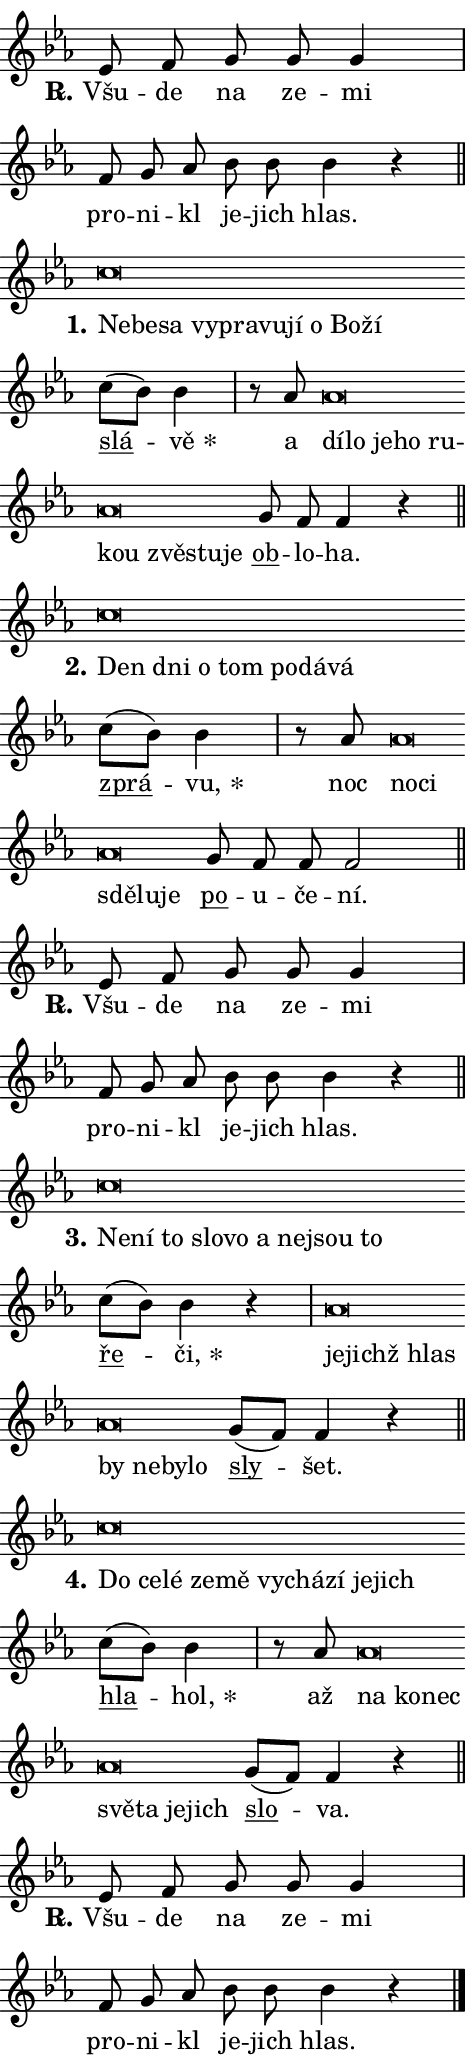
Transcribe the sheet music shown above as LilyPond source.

\version "2.24.0"
\header { tagline = "" }
\paper {
  indent = 0\cm
  top-margin = 0\cm
  right-margin = 0.13\cm % to fit lyric hyphens
  bottom-margin = 0\cm
  left-margin = 0\cm
  paper-width = 8\cm
  page-breaking = #ly:one-page-breaking
  system-system-spacing.basic-distance = #11
  score-system-spacing.basic-distance = #11
  ragged-last = ##f
}


%% Author: Thomas Morley
%% https://lists.gnu.org/archive/html/lilypond-user/2020-05/msg00002.html
#(define (line-position grob)
"Returns position of @var[grob} in current system:
   @code{'start}, if at first time-step
   @code{'end}, if at last time-step
   @code{'middle} otherwise
"
  (let* ((col (ly:item-get-column grob))
         (ln (ly:grob-object col 'left-neighbor))
         (rn (ly:grob-object col 'right-neighbor))
         (col-to-check-left (if (ly:grob? ln) ln col))
         (col-to-check-right (if (ly:grob? rn) rn col))
         (break-dir-left
           (and
             (ly:grob-property col-to-check-left 'non-musical #f)
             (ly:item-break-dir col-to-check-left)))
         (break-dir-right
           (and
             (ly:grob-property col-to-check-right 'non-musical #f)
             (ly:item-break-dir col-to-check-right))))
        (cond ((eqv? 1 break-dir-left) 'start)
              ((eqv? -1 break-dir-right) 'end)
              (else 'middle))))

#(define (tranparent-at-line-position vctor)
  (lambda (grob)
  "Relying on @code{line-position} select the relevant enry from @var{vctor}.
Used to determine transparency,"
    (case (line-position grob)
      ((end) (not (vector-ref vctor 0)))
      ((middle) (not (vector-ref vctor 1)))
      ((start) (not (vector-ref vctor 2))))))

noteHeadBreakVisibility =
#(define-music-function (break-visibility)(vector?)
"Makes @code{NoteHead}s transparent relying on @var{break-visibility}"
#{
  \override NoteHead.transparent =
    #(tranparent-at-line-position break-visibility)
#})

#(define delete-ledgers-for-transparent-note-heads
  (lambda (grob)
    "Reads whether a @code{NoteHead} is transparent.
If so this @code{NoteHead} is removed from @code{'note-heads} from
@var{grob}, which is supposed to be @code{LedgerLineSpanner}.
As a result ledgers are not printed for this @code{NoteHead}"
    (let* ((nhds-array (ly:grob-object grob 'note-heads))
           (nhds-list
             (if (ly:grob-array? nhds-array)
                 (ly:grob-array->list nhds-array)
                 '()))
           ;; Relies on the transparent-property being done before
           ;; Staff.LedgerLineSpanner.after-line-breaking is executed.
           ;; This is fragile ...
           (to-keep
             (remove
               (lambda (nhd)
                 (ly:grob-property nhd 'transparent #f))
               nhds-list)))
      ;; TODO find a better method to iterate over grob-arrays, similiar
      ;; to filter/remove etc for lists
      ;; For now rebuilt from scratch
      (set! (ly:grob-object grob 'note-heads)  '())
      (for-each
        (lambda (nhd)
          (ly:pointer-group-interface::add-grob grob 'note-heads nhd))
        to-keep))))

squashNotes = {
  \override NoteHead.X-extent = #'(-0.2 . 0.2)
  \override NoteHead.Y-extent = #'(-0.75 . 0)
  \override NoteHead.stencil =
    #(lambda (grob)
       (let ((pos (ly:grob-property grob 'staff-position)))
         (begin
           (if (< pos -7) (display "ERROR: Lower brevis then expected\n") (display ""))
           (if (<= pos -6) ly:text-interface::print ly:note-head::print))))
}
unSquashNotes = {
  \revert NoteHead.X-extent
  \revert NoteHead.Y-extent
  \revert NoteHead.stencil
}

hideNotes = \noteHeadBreakVisibility #begin-of-line-visible
unHideNotes = \noteHeadBreakVisibility #all-visible

% work-around for resetting accidentals
% https://lilypond.org/doc/v2.23/Documentation/notation/displaying-rhythms#unmetered-music
cadenzaMeasure = {
  \cadenzaOff
  \partial 1024 s1024
  \cadenzaOn
}

#(define-markup-command (accent layout props text) (markup?)
  "Underline accented syllable"
  (interpret-markup layout props
    #{\markup \override #'(offset . 4.3) \underline { #text }#}))

responsum = \markup \concat {
  "R" \hspace #-1.05 \path #0.1 #'((moveto 0 0.07) (lineto 0.9 0.8)) \hspace #0.05 "."
}

spaceSize = #0.6828661417322834 % exact space size for TeX Gyre Schola

\layout {
  \context {
    \Staff
    \remove "Time_signature_engraver"
    \override LedgerLineSpanner.after-line-breaking = #delete-ledgers-for-transparent-note-heads
  }
  \context {
    \Lyrics {
      \override LyricSpace.minimum-distance = \spaceSize
      \override LyricText.font-name = #"TeX Gyre Schola"
      \override LyricText.font-size = 1
      \override StanzaNumber.font-name = #"TeX Gyre Schola Bold"
      \override StanzaNumber.font-size = 1
    }
  }
  \context {
    \Score 
    \override NoteHead.text =
      #(lambda (grob) 
        (let ((pos (ly:grob-property grob 'staff-position)))
          #{\markup {
            \combine
              \halign #-0.55 \raise #(if (= pos -6) 0 0.5) \override #'(thickness . 2) \draw-line #'(3.2 . 0)
              \musicglyph "noteheads.sM1"
          }#}))
  }
}

% magnetic-lyrics.ily
%
%   written by
%     Jean Abou Samra <jean@abou-samra.fr>
%     Werner Lemberg <wl@gnu.org>
%
%   adapted by
%     Jiri Hon <jiri.hon@gmail.com>
%
% Version 2022-Apr-15

% https://www.mail-archive.com/lilypond-user@gnu.org/msg149350.html

#(define (Left_hyphen_pointer_engraver context)
   "Collect syllable-hyphen-syllable occurrences in lyrics and store
them in properties.  This engraver only looks to the left.  For
example, if the lyrics input is @code{foo -- bar}, it does the
following.

@itemize @bullet
@item
Set the @code{text} property of the @code{LyricHyphen} grob between
@q{foo} and @q{bar} to @code{foo}.

@item
Set the @code{left-hyphen} property of the @code{LyricText} grob with
text @q{foo} to the @code{LyricHyphen} grob between @q{foo} and
@q{bar}.
@end itemize

Use this auxiliary engraver in combination with the
@code{lyric-@/text::@/apply-@/magnetic-@/offset!} hook."
   (let ((hyphen #f)
         (text #f))
     (make-engraver
      (acknowledgers
       ((lyric-syllable-interface engraver grob source-engraver)
        (set! text grob)))
      (end-acknowledgers
       ((lyric-hyphen-interface engraver grob source-engraver)
        ;(when (not (grob::has-interface grob 'lyric-space-interface))
          (set! hyphen grob)));)
      ((stop-translation-timestep engraver)
       (when (and text hyphen)
         (ly:grob-set-object! text 'left-hyphen hyphen))
       (set! text #f)
       (set! hyphen #f)))))

#(define (lyric-text::apply-magnetic-offset! grob)
   "If the space between two syllables is less than the value in
property @code{LyricText@/.details@/.squash-threshold}, move the right
syllable to the left so that it gets concatenated with the left
syllable.

Use this function as a hook for
@code{LyricText@/.after-@/line-@/breaking} if the
@code{Left_@/hyphen_@/pointer_@/engraver} is active."
   (let ((hyphen (ly:grob-object grob 'left-hyphen #f)))
     (when hyphen
       (let ((left-text (ly:spanner-bound hyphen LEFT)))
         (when (grob::has-interface left-text 'lyric-syllable-interface)
           (let* ((common (ly:grob-common-refpoint grob left-text X))
                  (this-x-ext (ly:grob-extent grob common X))
                  (left-x-ext
                   (begin
                     ;; Trigger magnetism for left-text.
                     (ly:grob-property left-text 'after-line-breaking)
                     (ly:grob-extent left-text common X)))
                  ;; `delta` is the gap width between two syllables.
                  (delta (- (interval-start this-x-ext)
                            (interval-end left-x-ext)))
                  (details (ly:grob-property grob 'details))
                  (threshold (assoc-get 'squash-threshold details 0.2)))
             (when (< delta threshold)
               (let* (;; We have to manipulate the input text so that
                      ;; ligatures crossing syllable boundaries are not
                      ;; disabled.  For languages based on the Latin
                      ;; script this is essentially a beautification.
                      ;; However, for non-Western scripts it can be a
                      ;; necessity.
                      (lt (ly:grob-property left-text 'text))
                      (rt (ly:grob-property grob 'text))
                      (is-space (grob::has-interface hyphen 'lyric-space-interface))
                      (space (if is-space " " ""))
                      (extra-delta (if is-space spaceSize 0))
                      ;; Append new syllable.
                      (ltrt-space (if (and (string? lt) (string? rt))
                                (string-append lt space rt)
                                (make-concat-markup (list lt space rt))))
                      ;; Right-align `ltrt` to the right side.
                      (ltrt-space-markup (grob-interpret-markup
                               grob
                               (make-translate-markup
                                (cons (interval-length this-x-ext) 0)
                                (make-right-align-markup ltrt-space)))))
                 (begin
                   ;; Don't print `left-text`.
                   (ly:grob-set-property! left-text 'stencil #f)
                   ;; Set text and stencil (which holds all collected
                   ;; syllables so far) and shift it to the left.
                   (ly:grob-set-property! grob 'text ltrt-space)
                   (ly:grob-set-property! grob 'stencil ltrt-space-markup)
                   (ly:grob-translate-axis! grob (- (- delta extra-delta)) X))))))))))


#(define (lyric-hyphen::displace-bounds-first grob)
   ;; Make very sure this callback isn't triggered too early.
   (let ((left (ly:spanner-bound grob LEFT))
         (right (ly:spanner-bound grob RIGHT)))
     (ly:grob-property left 'after-line-breaking)
     (ly:grob-property right 'after-line-breaking)
     (ly:lyric-hyphen::print grob)))

squashThreshold = #0.4

\layout {
  \context {
    \Lyrics
    \consists #Left_hyphen_pointer_engraver
    \override LyricText.after-line-breaking =
      #lyric-text::apply-magnetic-offset!
    \override LyricHyphen.stencil = #lyric-hyphen::displace-bounds-first
    \override LyricText.details.squash-threshold = \squashThreshold
    \override LyricHyphen.minimum-distance = 0
    \override LyricHyphen.minimum-length = \squashThreshold
  }
}

squashText = \override LyricText.details.squash-threshold = 9999
unSquashText = \override LyricText.details.squash-threshold = \squashThreshold

leftText = \override LyricText.self-alignment-X = #LEFT
unLeftText = \revert LyricText.self-alignment-X

starOffset = #(lambda (grob) 
                (let ((x_offset (ly:self-alignment-interface::aligned-on-x-parent grob)))
                  (if (= x_offset 0) 0 (+ x_offset 1.2))))

star = #(define-music-function (syllable)(string?)
"Append star separator at the end of a syllable"
#{
  \once \override LyricText.X-offset = #starOffset
  \lyricmode { \markup {
    #syllable
    \override #'((font-name . "TeX Gyre Schola Bold")) \hspace #0.2 \lower #0.65 \larger "*"
  } }
#})

starAccent = #(define-music-function (syllable)(string?)
"Append star separator at the end of a syllable and make accent"
#{
  \once \override LyricText.X-offset = #starOffset
  \lyricmode { \markup {
    \accent #syllable
    \override #'((font-name . "TeX Gyre Schola Bold")) \hspace #0.2 \lower #0.65 \larger "*"
  } }
#})

breath = #(define-music-function (syllable)(string?)
"Append breathing indicator at the end of a syllable"
#{
  \lyricmode { \markup { #syllable "+" } }
#})

optionalBreath = #(define-music-function (syllable)(string?)
"Append optional breathing indicator at the end of a syllable"
#{
  \lyricmode { \markup { #syllable "(+)" } }
#})


\score {
    <<
        \new Voice = "melody" { \cadenzaOn \key es \major \relative { es'8 f g g g4 \cadenzaMeasure \bar "|" f8 g as bes bes bes4 r \cadenzaMeasure \bar "||" \break } }
        \new Lyrics \lyricsto "melody" { \lyricmode { \set stanza = \responsum
Všu -- de na ze -- mi pro -- ni -- kl je -- jich hlas. } }
    >>
    \layout {}
}

\score {
    <<
        \new Voice = "melody" { \cadenzaOn \key es \major \relative { \squashNotes c''\breve*1/16 \hideNotes \breve*1/16 \bar "" \breve*1/16 \bar "" \breve*1/16 \bar "" \breve*1/16 \bar "" \breve*1/16 \bar "" \breve*1/16 \bar "" \breve*1/16 \bar "" \breve*1/16 \breve*1/16 \bar "" \unHideNotes \unSquashNotes \bar "" c8[( bes)] bes4 \cadenzaMeasure \bar "|" r8 as8 \squashNotes as\breve*1/16 \hideNotes \breve*1/16 \bar "" \breve*1/16 \bar "" \breve*1/16 \bar "" \breve*1/16 \bar "" \breve*1/16 \bar "" \breve*1/16 \bar "" \breve*1/16 \breve*1/16 \bar "" \unHideNotes \unSquashNotes \bar "" g8 f f4 r \cadenzaMeasure \bar "||" \break } }
        \new Lyrics \lyricsto "melody" { \lyricmode { \set stanza = "1."
\leftText Ne -- \squashText be -- sa vy -- pra -- vu -- jí o Bo -- ží \unLeftText \unSquashText \markup \accent slá -- \star vě a \leftText dí -- \squashText lo je -- ho ru -- kou zvě -- stu -- je \unLeftText \unSquashText \markup \accent ob -- lo -- ha. } }
    >>
    \layout {}
}

\score {
    <<
        \new Voice = "melody" { \cadenzaOn \key es \major \relative { \squashNotes c''\breve*1/16 \hideNotes \breve*1/16 \bar "" \breve*1/16 \bar "" \breve*1/16 \bar "" \breve*1/16 \bar "" \breve*1/16 \breve*1/16 \bar "" \unHideNotes \unSquashNotes \bar "" c8[( bes)] bes4 \cadenzaMeasure \bar "|" r8 as8 \squashNotes as\breve*1/16 \hideNotes \breve*1/16 \bar "" \breve*1/16 \bar "" \breve*1/16 \breve*1/16 \bar "" \unHideNotes \unSquashNotes \bar "" g8 f f f2 \cadenzaMeasure \bar "||" \break } }
        \new Lyrics \lyricsto "melody" { \lyricmode { \set stanza = "2."
\leftText Den \squashText dni o tom po -- dá -- vá \unLeftText \unSquashText \markup \accent zprá -- \star vu, noc \leftText no -- \squashText ci sdě -- lu -- je \unLeftText \unSquashText \markup \accent po -- u -- če -- ní. } }
    >>
    \layout {}
}

\score {
    <<
        \new Voice = "melody" { \cadenzaOn \key es \major \relative { es'8 f g g g4 \cadenzaMeasure \bar "|" f8 g as bes bes bes4 r \cadenzaMeasure \bar "||" \break } }
        \new Lyrics \lyricsto "melody" { \lyricmode { \set stanza = \responsum
Všu -- de na ze -- mi pro -- ni -- kl je -- jich hlas. } }
    >>
    \layout {}
}

\score {
    <<
        \new Voice = "melody" { \cadenzaOn \key es \major \relative { \squashNotes c''\breve*1/16 \hideNotes \breve*1/16 \bar "" \breve*1/16 \bar "" \breve*1/16 \bar "" \breve*1/16 \bar "" \breve*1/16 \bar "" \breve*1/16 \bar "" \breve*1/16 \breve*1/16 \bar "" \unHideNotes \unSquashNotes \bar "" c8[( bes)] bes4 r \cadenzaMeasure \bar "|" \squashNotes as\breve*1/16 \hideNotes \breve*1/16 \bar "" \breve*1/16 \bar "" \breve*1/16 \bar "" \breve*1/16 \bar "" \breve*1/16 \breve*1/16 \bar "" \unHideNotes \unSquashNotes \bar "" g8[( f)] f4 r \cadenzaMeasure \bar "||" \break } }
        \new Lyrics \lyricsto "melody" { \lyricmode { \set stanza = "3."
\leftText Ne -- \squashText ní to slo -- vo a nej -- sou to \unLeftText \unSquashText \markup \accent ře -- \star či, \leftText je -- \squashText jichž hlas by ne -- by -- lo \unLeftText \unSquashText \markup \accent sly -- šet. } }
    >>
    \layout {}
}

\score {
    <<
        \new Voice = "melody" { \cadenzaOn \key es \major \relative { \squashNotes c''\breve*1/16 \hideNotes \breve*1/16 \bar "" \breve*1/16 \bar "" \breve*1/16 \bar "" \breve*1/16 \bar "" \breve*1/16 \bar "" \breve*1/16 \bar "" \breve*1/16 \bar "" \breve*1/16 \breve*1/16 \bar "" \unHideNotes \unSquashNotes \bar "" c8[( bes)] bes4 \cadenzaMeasure \bar "|" r8 as \squashNotes as\breve*1/16 \hideNotes \breve*1/16 \bar "" \breve*1/16 \bar "" \breve*1/16 \bar "" \breve*1/16 \bar "" \breve*1/16 \breve*1/16 \bar "" \unHideNotes \unSquashNotes \bar "" g8[( f)] f4 r \cadenzaMeasure \bar "||" \break } }
        \new Lyrics \lyricsto "melody" { \lyricmode { \set stanza = "4."
\leftText Do \squashText ce -- lé ze -- mě vy -- chá -- zí je -- jich \unLeftText \unSquashText \markup \accent hla -- \star hol, až \leftText na \squashText ko -- nec svě -- ta je -- jich \unLeftText \unSquashText \markup \accent slo -- va. } }
    >>
    \layout {}
}

\score {
    <<
        \new Voice = "melody" { \cadenzaOn \key es \major \relative { es'8 f g g g4 \cadenzaMeasure \bar "|" f8 g as bes bes bes4 r \cadenzaMeasure \bar "||" \break } \bar "|." }
        \new Lyrics \lyricsto "melody" { \lyricmode { \set stanza = \responsum
Všu -- de na ze -- mi pro -- ni -- kl je -- jich hlas. } }
    >>
    \layout {}
}
